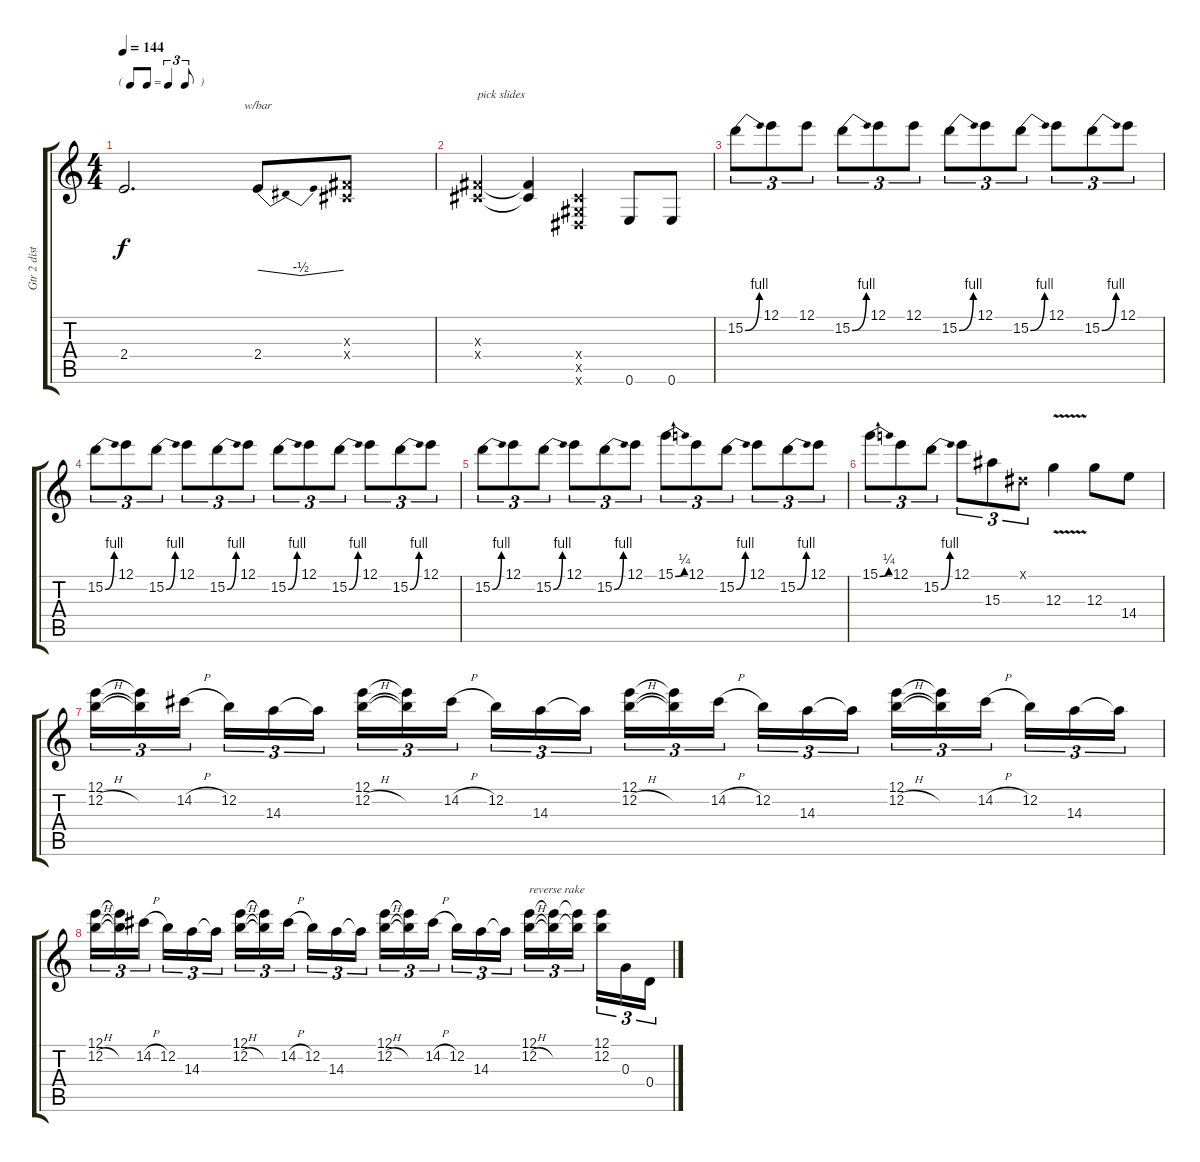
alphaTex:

\track ("Gtr 2 distorsion" "Gtr 2 dist") {instrument distortionguitar}
\staff {score tabs}
\tuning (E4 B3 G3 D3 A2 E2) {hide}
\ts (4 4)
\tf triplet8th
\tempo 144
\clef g2
\ks c
2.4{t}.2{d dy f} 2.4.8{tbe (dip default 0 0 30 -2 60 0)} (-1.3{x} -1.4{x}).8 |
(-1.3{x} -1.4{x}).4{txt "pick slides"} (-1.3{t} -1.4{t}).4 (-1.4{x} -1.5{x} -1.6{x}).4 0.6.8 0.6.8 |
15.2{be (bend 0 0 60 4)}.8{tu (3 2)} 12.1.8{tu (3 2)} 12.1.8{tu (3 2)} 15.2{be (bend 0 0 60 4)}.8{tu (3 2)} 12.1.8{tu (3 2)} 12.1.8{tu (3 2)} 15.2{be (bend 0 0 60 4)}.8{tu (3 2)} 12.1.8{tu (3 2)} 15.2{be (bend 0 0 60 4)}.8{tu (3 2)} 12.1.8{tu (3 2)} 15.2{be (bend 0 0 60 4)}.8{tu (3 2)} 12.1.8{tu (3 2)} |
15.2{be (bend 0 0 60 4)}.8{tu (3 2)} 12.1.8{tu (3 2)} 15.2{be (bend 0 0 60 4)}.8{tu (3 2)} 12.1.8{tu (3 2)} 15.2{be (bend 0 0 60 4)}.8{tu (3 2)} 12.1.8{tu (3 2)} 15.2{be (bend 0 0 60 4)}.8{tu (3 2)} 12.1.8{tu (3 2)} 15.2{be (bend 0 0 60 4)}.8{tu (3 2)} 12.1.8{tu (3 2)} 15.2{be (bend 0 0 60 4)}.8{tu (3 2)} 12.1.8{tu (3 2)} |
15.2{be (bend 0 0 60 4)}.8{tu (3 2)} 12.1.8{tu (3 2)} 15.2{be (bend 0 0 60 4)}.8{tu (3 2)} 12.1.8{tu (3 2)} 15.2{be (bend 0 0 60 4)}.8{tu (3 2)} 12.1.8{tu (3 2)} 15.1{be (bend 0 0 60 1)}.8{tu (3 2)} 12.1.8{tu (3 2)} 15.2{be (bend 0 0 60 4)}.8{tu (3 2)} 12.1.8{tu (3 2)} 15.2{be (bend 0 0 60 4)}.8{tu (3 2)} 12.1.8{tu (3 2)} |
15.1{be (bend 0 0 60 1)}.8{tu (3 2)} 12.1.8{tu (3 2)} 15.2{be (bend 0 0 60 4)}.8{tu (3 2)} 12.1.8{tu (3 2)} 15.3.8{tu (3 2)} -1.1{x}.8{tu (3 2)} 12.3{v}.4 12.3.8 14.4.8 |
(12.1 12.2{h}).16{tu (3 2)} (12.1{t} 12.2{t}).16{tu (3 2)} 14.2{h}.16{tu (3 2)} 12.2.16{tu (3 2)} 14.3.16{tu (3 2)} 14.3{t}.16{tu (3 2)} (12.1 12.2{h}).16{tu (3 2)} (12.1{t} 12.2{t}).16{tu (3 2)} 14.2{h}.16{tu (3 2)} 12.2.16{tu (3 2)} 14.3.16{tu (3 2)} 14.3{t}.16{tu (3 2)} (12.1 12.2{h}).16{tu (3 2)} (12.1{t} 12.2{t}).16{tu (3 2)} 14.2{h}.16{tu (3 2)} 12.2.16{tu (3 2)} 14.3.16{tu (3 2)} 14.3{t}.16{tu (3 2)} (12.1 12.2{h}).16{tu (3 2)} (12.1{t} 12.2{t}).16{tu (3 2)} 14.2{h}.16{tu (3 2)} 12.2.16{tu (3 2)} 14.3.16{tu (3 2)} 14.3{t}.16{tu (3 2)} |
(12.1 12.2{h}).16{tu (3 2)} (12.1{t} 12.2{t}).16{tu (3 2)} 14.2{h}.16{tu (3 2)} 12.2.16{tu (3 2)} 14.3.16{tu (3 2)} 14.3{t}.16{tu (3 2)} (12.1 12.2{h}).16{tu (3 2)} (12.1{t} 12.2{t}).16{tu (3 2)} 14.2{h}.16{tu (3 2)} 12.2.16{tu (3 2)} 14.3.16{tu (3 2)} 14.3{t}.16{tu (3 2)} (12.1 12.2{h}).16{tu (3 2)} (12.1{t} 12.2{t}).16{tu (3 2)} 14.2{h}.16{tu (3 2)} 12.2.16{tu (3 2)} 14.3.16{tu (3 2)} 14.3{t}.16{tu (3 2)} (12.1 12.2{h}).16{tu (3 2) txt "reverse rake"} (12.1{t} 12.2{t}).16{tu (3 2)} (12.1{t} 12.2{t}).16{tu (3 2)} (12.1 12.2).16{tu (3 2)} 0.3.16{tu (3 2)} 0.4.16{tu (3 2)}
